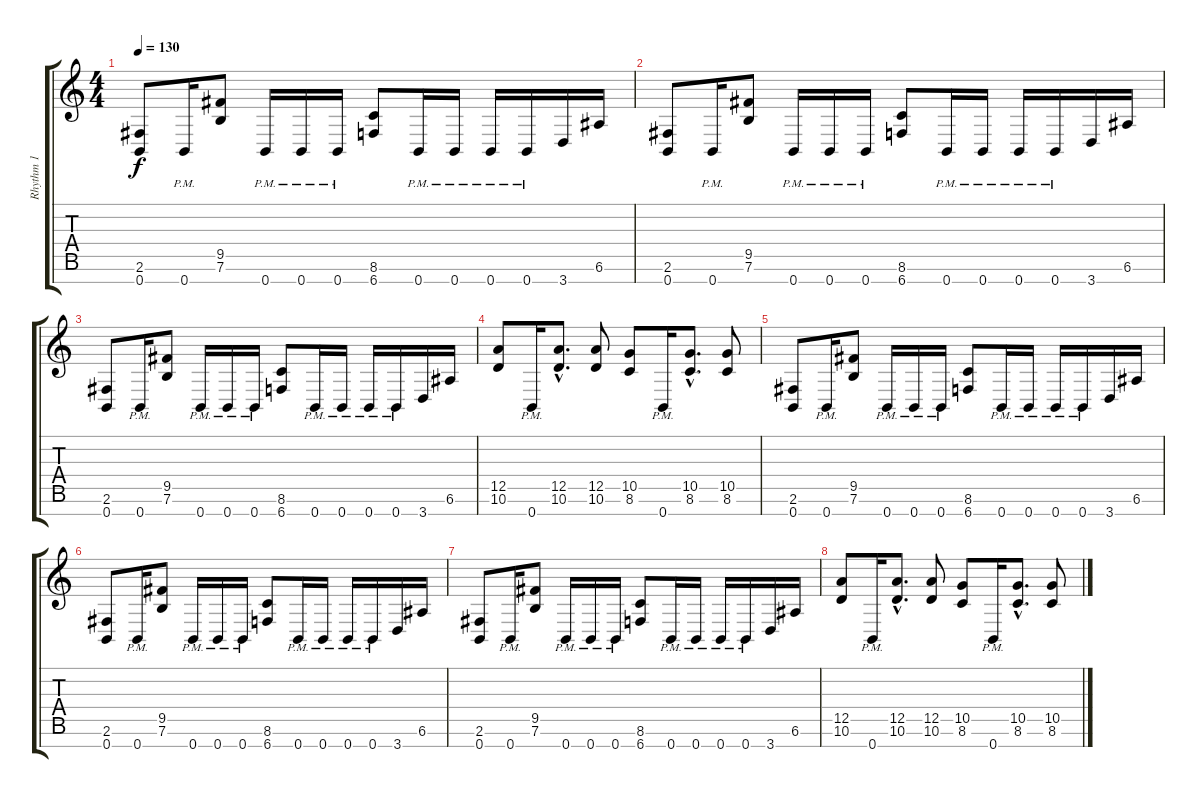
\track ("Rhythm 1" "Rhythm 1") {instrument distortionguitar}
\staff {score tabs}
\tuning (E4 B3 G3 D3 A2 E2 B1) {hide}
\ts (4 4)
\tempo 130
\clef g2
\ks c
(2.6 0.7).8{dy f} 0.7{pm}.16 (9.5 7.6).8 0.7{pm}.16 0.7{pm}.16 0.7{pm}.16 (8.6 6.7).8 0.7{pm}.16 0.7{pm}.16 0.7{pm}.16 0.7{pm}.16 3.7.16 6.6.16 |
(2.6 0.7).8 0.7{pm}.16 (9.5 7.6).8 0.7{pm}.16 0.7{pm}.16 0.7{pm}.16 (8.6 6.7).8 0.7{pm}.16 0.7{pm}.16 0.7{pm}.16 0.7{pm}.16 3.7.16 6.6.16 |
(2.6 0.7).8 0.7{pm}.16 (9.5 7.6).8 0.7{pm}.16 0.7{pm}.16 0.7{pm}.16 (8.6 6.7).8 0.7{pm}.16 0.7{pm}.16 0.7{pm}.16 0.7{pm}.16 3.7.16 6.6.16 |
(12.5 10.6).8 0.7{pm}.16 (12.5{hac} 10.6{hac}).8{d} (12.5 10.6).8 (10.5 8.6).8 0.7{pm}.16 (10.5{hac} 8.6{hac}).8{d} (10.5 8.6).8 |
(2.6 0.7).8 0.7{pm}.16 (9.5 7.6).8 0.7{pm}.16 0.7{pm}.16 0.7{pm}.16 (8.6 6.7).8 0.7{pm}.16 0.7{pm}.16 0.7{pm}.16 0.7{pm}.16 3.7.16 6.6.16 |
(2.6 0.7).8 0.7{pm}.16 (9.5 7.6).8 0.7{pm}.16 0.7{pm}.16 0.7{pm}.16 (8.6 6.7).8 0.7{pm}.16 0.7{pm}.16 0.7{pm}.16 0.7{pm}.16 3.7.16 6.6.16 |
(2.6 0.7).8 0.7{pm}.16 (9.5 7.6).8 0.7{pm}.16 0.7{pm}.16 0.7{pm}.16 (8.6 6.7).8 0.7{pm}.16 0.7{pm}.16 0.7{pm}.16 0.7{pm}.16 3.7.16 6.6.16 |
(12.5 10.6).8 0.7{pm}.16 (12.5{hac} 10.6{hac}).8{d} (12.5 10.6).8 (10.5 8.6).8 0.7{pm}.16 (10.5{hac} 8.6{hac}).8{d} (10.5 8.6).8
